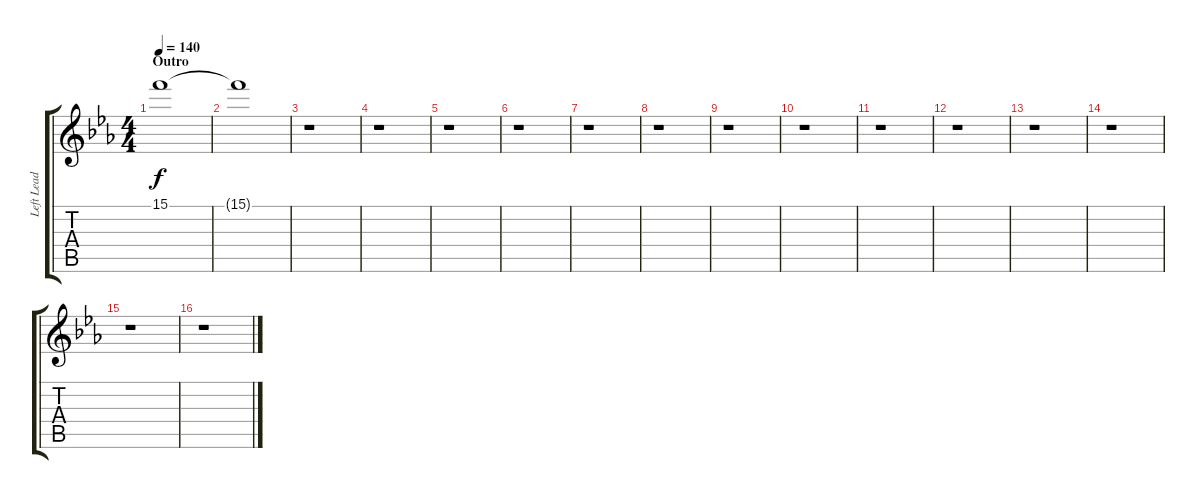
\track ("Left Lead Guitar" "Left Lead ") {instrument distortionguitar}
\staff {score tabs}
\tuning (D4 A3 F3 C3 G2 C2) {hide}
\ts (4 4)
\section ("" "Outro")
\tempo 140
\clef g2
\ks eb
15.1{t}.1{dy f volume 0} |
15.1{t}.1 |
r.1 |
r.1 |
r.1 |
r.1 |
r.1 |
r.1 |
r.1 |
r.1 |
r.1 |
r.1 |
r.1 |
r.1 |
r.1 |
r.1
